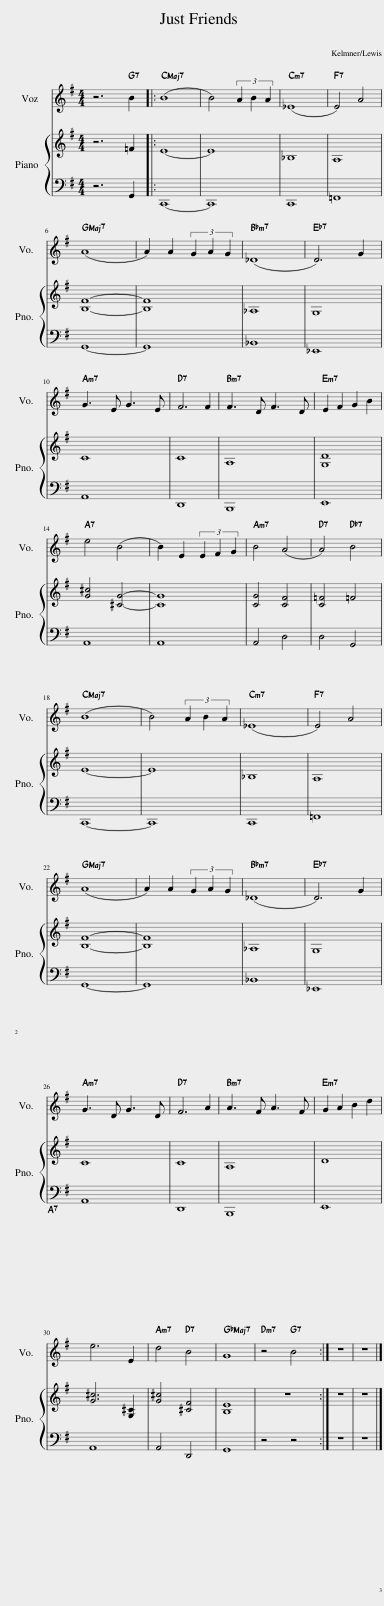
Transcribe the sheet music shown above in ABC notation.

X:1
%%score 1 { 2 | 3 }
L:1/8
M:4/4
I:linebreak $
K:G
V:1 treble
V:2 treble
V:3 bass
V:1
 z6 B2 |: (B8 | B4) (3A2 B2 A2 | (_E8 | E4) A4 |$ %5
 (A8 | A2) A2 (3G2 A2 G2 | (_D8 | D6) G2 |$ G3 E G3 E | %10
 F6 F2 | F3 D F3 D | E2 F2 G2 B2 |$ e4 (B4 | B2) E2 (3E2 F2 G2 | %15
 B4 (A4 | A4) B4 |$ (B8 | B4) (3A2 B2 A2 | (_E8 | %20
 E4) A4 |$ (A8 | A2) A2 (3G2 A2 G2 | (_D8 | D6) G2 |$ %25
 G3 D G3 D | F6 A2 | A3 F A3 F | G2 A2 B2 d2 |$ e6 E2 | %30
 d4 B4 | G8 | z4 B4 :| z8 | z8 |] %35
V:2
 z6 =F2 |: E8- | E8 | _B,8 | A,8 |$ %5
 [B,F]8- | [B,F]8 | _A,8 | G,8 |$ C8 | %10
 C8 | A,8 | [G,D]8 |$ [G^c]4 [^CG]4- | [CG]8 | %15
 [CG]4 [CF]4 | [C=F]4 =F4 |$ E8- | E8 | _B,8 | %20
 A,8 |$ [B,F]8- | [B,F]8 | _A,8 | G,8 |$ %25
 C8 | C8 | A,8 | D8 |$ [G^c]6 [G,^C]2 | %30
 [G^c]4 [^CF]4 | [B,E]8 | z8 :| z8 | z8 |] %35
V:3
 z6 G,,2 |: C,,8- | C,,8 | C,,8 | =F,,8 |$ %5
 G,,8- | G,,8 | _B,,8 | _E,,8 |$ A,,8 | %10
 D,,8 | B,,,8 | E,,8 |$ A,,8 | A,,8 | %15
 A,,4 D,4 | D,4 G,,4 |$ C,,8- | C,,8 | C,,8 | %20
 =F,,8 |$ G,,8- | G,,8 | _B,,8 | _E,,8 |$ %25
 A,,8 | D,,8 | B,,,8 | E,,8 |$ A,,8 | %30
 A,,4 D,,4 | G,,8 | z4 z4 :| z8 | z8 |] %35
